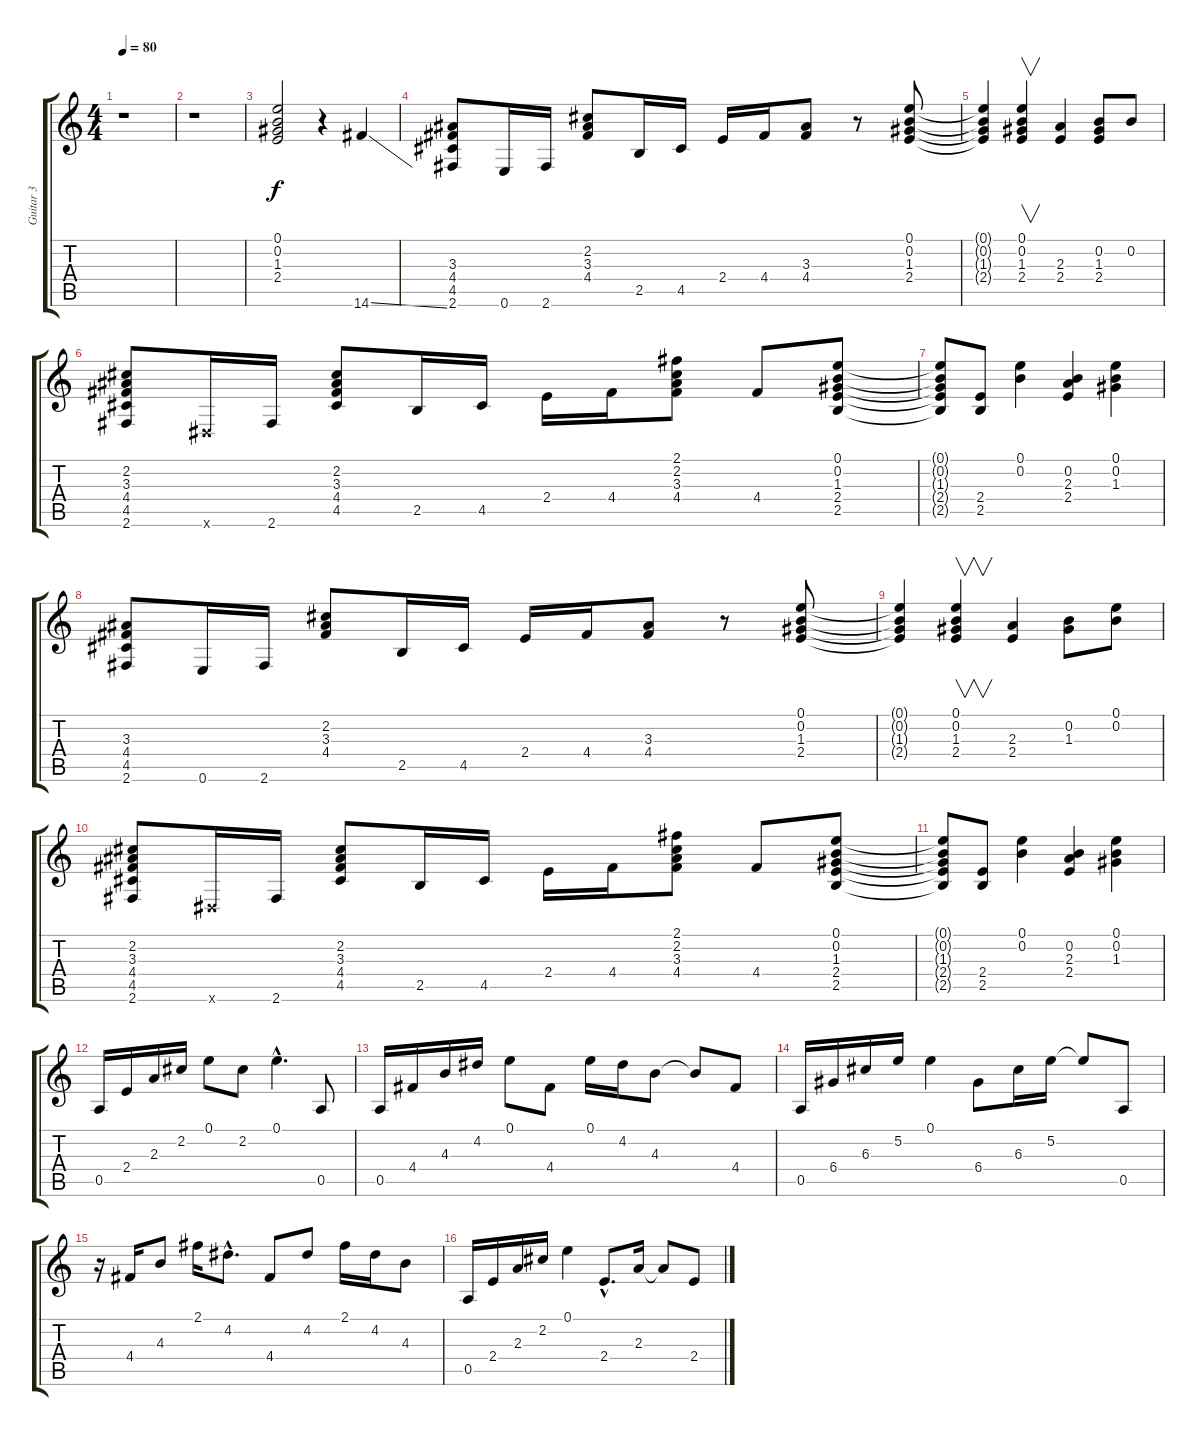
\track ("Guitar 3" "Guitar 3") {instrument distortionguitar}
\staff {score tabs}
\tuning (E4 B3 G3 D3 A2 E2) {hide}
\ts (4 4)
\tempo 80
\clef g2
\ks c
r.1{dy f} |
r.1 |
(0.1 0.2 1.3 2.4).2 r.4 14.6{ss}.4 |
(3.3 4.4 4.5 2.6).8 0.6.16 2.6.16 (2.2 3.3 4.4).8 2.5.16 4.5.16 2.4.16 4.4.16 (3.3 4.4).8 r.8 (0.1 0.2 1.3 2.4).8 |
(0.1{t} 0.2{t} 1.3{t} 2.4{t}).4 (0.1 0.2 1.3 2.4).4{v} (2.3 2.4).4 (0.2 1.3 2.4).8 0.2.8 |
(2.2 3.3 4.4 4.5 2.6).8 -1.6{x}.16 2.6.16 (2.2 3.3 4.4 4.5).8 2.5.16 4.5.16 2.4.16 4.4.16 (2.1 2.2 3.3 4.4).8 4.4.8 (0.1 0.2 1.3 2.4 2.5).8 |
(0.1{t} 0.2{t} 1.3{t} 2.4{t} 2.5{t}).8 (2.4 2.5).8 (0.1 0.2).4 (0.2 2.3 2.4).4 (0.1 0.2 1.3).4 |
(3.3 4.4 4.5 2.6).8 0.6.16 2.6.16 (2.2 3.3 4.4).8 2.5.16 4.5.16 2.4.16 4.4.16 (3.3 4.4).8 r.8 (0.1 0.2 1.3 2.4).8 |
(0.1{t} 0.2{t} 1.3{t} 2.4{t}).4 (0.1 0.2 1.3 2.4).4{v} (2.3 2.4).4 (0.2 1.3).8 (0.1 0.2).8 |
(2.2 3.3 4.4 4.5 2.6).8 -1.6{x}.16 2.6.16 (2.2 3.3 4.4 4.5).8 2.5.16 4.5.16 2.4.16 4.4.16 (2.1 2.2 3.3 4.4).8 4.4.8 (0.1 0.2 1.3 2.4 2.5).8 |
(0.1{t} 0.2{t} 1.3{t} 2.4{t} 2.5{t}).8 (2.4 2.5).8 (0.1 0.2).4 (0.2 2.3 2.4).4 (0.1 0.2 1.3).4 |
0.5.16 2.4.16 2.3.16 2.2.16 0.1.8 2.2.8 0.1{hac}.4{d} 0.5.8 |
0.5.16 4.4.16 4.3.16 4.2.16 0.1.8 4.4.8 0.1.16 4.2.16 4.3.8 4.3{t}.8 4.4.8 |
0.5.16 6.4.16 6.3.16 5.2.16 0.1.4 6.4.8 6.3.16 5.2.16 5.2{t}.8 0.5.8 |
r.16 4.4.16 4.3.8 2.1.16 4.2{hac}.8{d} 4.4.8 4.2.8 2.1.16 4.2.16 4.3.8 |
0.5.16 2.4.16 2.3.16 2.2.16 0.1.4 2.4{hac}.8{d} 2.3.16 2.3{t}.8 2.4.8
